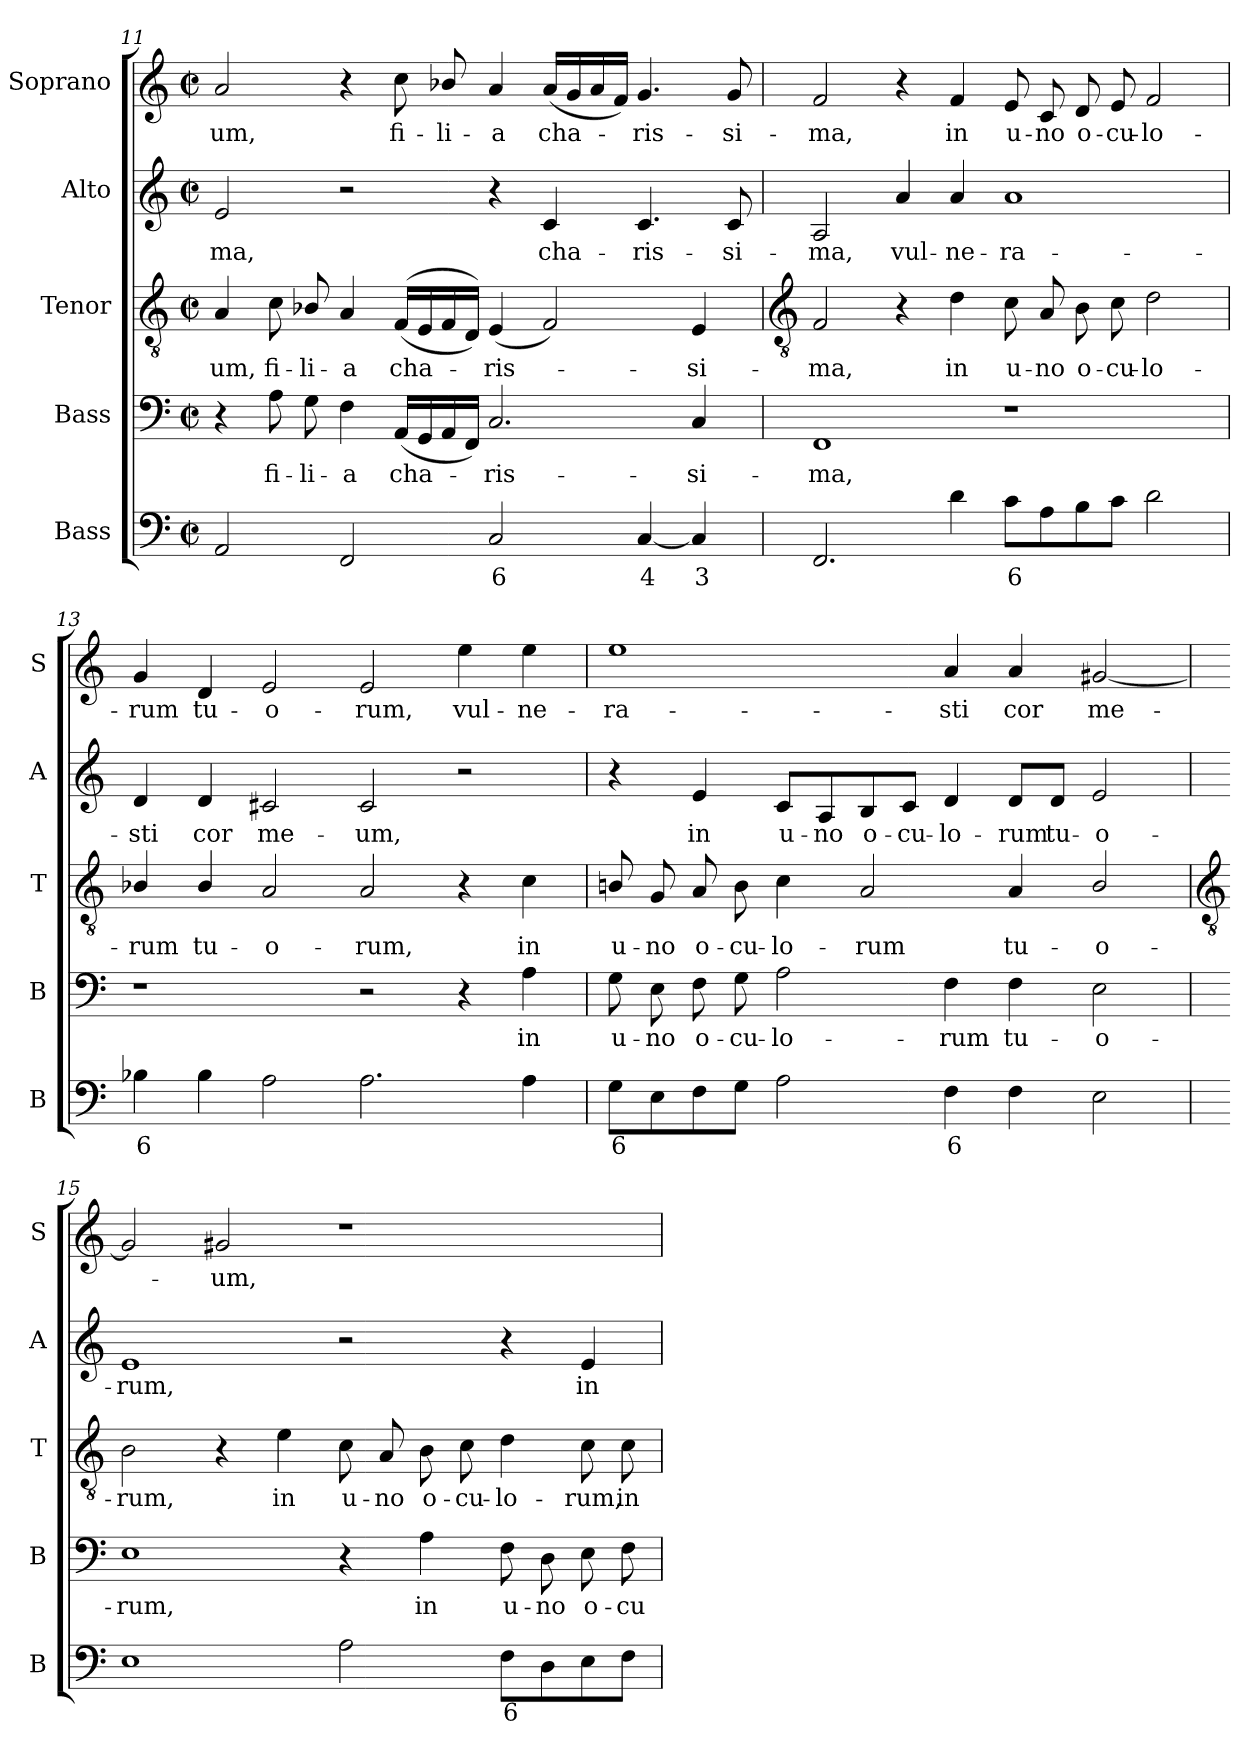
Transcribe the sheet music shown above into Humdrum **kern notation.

**kern	**text	**kern	**text	**kern	**text	**kern	**text	**kern	**text
*part5	*part5	*part4	*part4	*part3	*part3	*part2	*part2	*part1	*part1
*staff5	*staff5	*staff4	*staff4	*staff3	*staff3	*staff2	*staff2	*staff1	*staff1
*I"Bass	*	*I"Bass	*	*I"Tenor	*	*I"Alto	*	*I"Soprano	*
*I'B	*	*I'B	*	*I'T	*	*I'A	*	*I'S	*
*clefF4	*	*clefF4	*	*clefGv2	*	*clefG2	*	*clefG2	*
*k[]	*	*k[]	*	*k[]	*	*k[]	*	*k[]	*
*C:	*	*C:	*	*C:	*	*C:	*	*C:	*
*M4/2	*	*M4/2	*	*M4/2	*	*M4/2	*	*M4/2	*
*met(c|)	*	*met(c|)	*	*met(c|)	*	*met(c|)	*	*met(c|)	*
=11	=11	=11	=11	=11	=11	=11	=11	=11	=11
!	!	!	!	!	!LO:LY:b	!	!LO:LY:b	!	!LO:LY:b
2AA	.	4r	.	4A	um,	2e	-ma,	2a	-um,
!	!	!	!LO:LY:b	!	!LO:LY:b	!	!	!	!
.	.	8A	fi-	8c	fi-	.	.	.	.
!	!	!	!LO:LY:b	!	!LO:LY:b	!	!	!	!
.	.	8G	-li-	8B-X/	-li-	.	.	.	.
!	!	!	!LO:LY:b	!	!LO:LY:b	!	!	!	!
2FF	.	4F	-a	4A	-a	2r	.	4r	.
!	!	!	!LO:LY:b	!	!LO:LY:b	!	!	!	!LO:LY:b
.	.	(<16AALL	cha-	(<(<16FLL	cha-	.	.	8cc	fi-
.	.	16GG	.	16E	.	.	.	.	.
!	!	!	!	!	!	!	!	!	!LO:LY:b
.	.	16AA	.	16F	.	.	.	8b-X/	-li-
.	.	16FFJJ)	.	16DJJ))	.	.	.	.	.
!	!LO:LY:b	!	!LO:LY:b	!	!LO:LY:b	!	!	!	!LO:LY:b
2C	6	2.C	ris-	(<4E	ris-	4r	.	4a	-a
!	!	!	!	!	!	!	!LO:LY:b	!	!LO:LY:b
.	.	.	.	2F)	.	4c	cha-	(<16aLL	cha-
.	.	.	.	.	.	.	.	16g	.
.	.	.	.	.	.	.	.	16a	.
.	.	.	.	.	.	.	.	16fJJ)	.
!	!LO:LY:b	!	!	!	!	!	!LO:LY:b	!	!LO:LY:b
[4C	4	.	.	.	.	4.c	-ris-	4.g	ris-
!	!LO:LY:b	!	!LO:LY:b	!	!LO:LY:b	!	!	!	!
4C]	3	4C	-si-	4E	si-	.	.	.	.
!	!	!	!	!	!	!	!LO:LY:b	!	!LO:LY:b
.	.	.	.	.	.	8c	-si-	8g	-si-
!!LO:LB:g=z
=12	=12	=12	=12	=12	=12	=12	=12	=12	=12
*	*	*	*	*clefGv2	*	*	*	*	*
!	!	!	!LO:LY:b	!	!LO:LY:b	!	!LO:LY:b	!	!LO:LY:b
2.FF	.	1FF	-ma,	2F	-ma,	2A	-ma,	2f	-ma,
!	!	!	!	!	!	!	!LO:LY:b	!	!
.	.	.	.	4r	.	4a	vul-	4r	.
!	!	!	!	!	!LO:LY:b	!	!LO:LY:b	!	!LO:LY:b
4d	.	.	.	4d	in	4a	-ne-	4f	in
!	!LO:LY:b	!	!	!	!LO:LY:b	!	!LO:LY:b	!	!LO:LY:b
8cL	6	1r	.	8c	u-	1a	-ra-	8e	u-
!	!	!	!	!	!LO:LY:b	!	!	!	!LO:LY:b
8A	.	.	.	8A	-no	.	.	8c	-no
!	!	!	!	!	!LO:LY:b	!	!	!	!LO:LY:b
8B	.	.	.	8B	o-	.	.	8d	o-
!	!	!	!	!	!LO:LY:b	!	!	!	!LO:LY:b
8cJ	.	.	.	8c	-cu-	.	.	8e	-cu-
!	!	!	!	!	!LO:LY:b	!	!	!	!LO:LY:b
2d	.	.	.	2d	-lo-	.	.	2f	-lo-
=13	=13	=13	=13	=13	=13	=13	=13	=13	=13
!	!LO:LY:b	!	!	!	!LO:LY:b	!	!LO:LY:b	!	!LO:LY:b
4B-X	6	1r	.	4B-X/	-rum	4d	-sti	4g	-rum
!	!	!	!	!	!LO:LY:b	!	!LO:LY:b	!	!LO:LY:b
4B-	.	.	.	4B-/	tu-	4d	cor	4d	tu-
!	!	!	!	!	!LO:LY:b	!	!LO:LY:b	!	!LO:LY:b
2A	.	.	.	2A	-o-	2c#X	me-	2e	-o-
!	!	!	!	!	!LO:LY:b	!	!LO:LY:b	!	!LO:LY:b
2.A	.	2r	.	2A	-rum,	2c#	-um,	2e	-rum,
!	!	!	!	!	!	!	!	!	!LO:LY:b
.	.	4r	.	4r	.	2r	.	4ee	vul-
!	!	!	!LO:LY:b	!	!LO:LY:b	!	!	!	!LO:LY:b
4A	.	4A	in	4c	in	.	.	4ee	-ne-
=14	=14	=14	=14	=14	=14	=14	=14	=14	=14
!	!LO:LY:b	!	!LO:LY:b	!	!LO:LY:b	!	!	!	!LO:LY:b
8GL	6	8G	u-	8Bn/	u-	4r	.	1ee	-ra-
!	!	!	!LO:LY:b	!	!LO:LY:b	!	!	!	!
8E	.	8E	-no	8G	-no	.	.	.	.
!	!	!	!LO:LY:b	!	!LO:LY:b	!	!LO:LY:b	!	!
8F	.	8F	o-	8A	o-	4e	in	.	.
!	!	!	!LO:LY:b	!	!LO:LY:b	!	!	!	!
8GJ	.	8G	-cu-	8B	-cu-	.	.	.	.
!	!	!	!LO:LY:b	!	!LO:LY:b	!	!LO:LY:b	!	!
2A	.	2A	-lo-	4c	-lo-	8c/L	u-	.	.
!	!	!	!	!	!	!	!LO:LY:b	!	!
.	.	.	.	.	.	8A/	-no	.	.
!	!	!	!	!	!LO:LY:b	!	!LO:LY:b	!	!
.	.	.	.	2A	-rum	8B/	o-	.	.
!	!	!	!	!	!	!	!LO:LY:b	!	!
.	.	.	.	.	.	8c/J	-cu-	.	.
!	!LO:LY:b	!	!LO:LY:b	!	!	!	!LO:LY:b	!	!LO:LY:b
4F	6	4F	-rum	.	.	4d	-lo-	4a	-sti
!	!	!	!LO:LY:b	!	!LO:LY:b	!	!LO:LY:b	!	!LO:LY:b
4F	.	4F	tu-	4A	tu-	8d/L	-rum	4a	cor
!	!	!	!	!	!	!	!LO:LY:b	!	!
.	.	.	.	.	.	8d/J	tu-	.	.
!	!	!	!LO:LY:b	!	!LO:LY:b	!	!LO:LY:b	!	!LO:LY:b
2E	.	2E	-o-	2B/	-o-	2e	-o-	[2g#X	me-
!!LO:LB:g=z
=15	=15	=15	=15	=15	=15	=15	=15	=15	=15
*	*	*	*	*clefGv2	*	*	*	*	*
!	!	!	!LO:LY:b	!	!LO:LY:b	!	!LO:LY:b	!	!
1E	.	1E	-rum,	2B	-rum,	1e	-rum,	2g#]	.
!	!	!	!	!	!	!	!	!	!LO:LY:b
.	.	.	.	4r	.	.	.	2g#	um,
!	!	!	!	!	!LO:LY:b	!	!	!	!
.	.	.	.	4e	in	.	.	.	.
!	!	!	!	!	!LO:LY:b	!	!	!	!
2A	.	4r	.	8c	u-	2r	.	1r	.
!	!	!	!	!	!LO:LY:b	!	!	!	!
.	.	.	.	8A	-no	.	.	.	.
!	!	!	!LO:LY:b	!	!LO:LY:b	!	!	!	!
.	.	4A	in	8B	o-	.	.	.	.
!	!	!	!	!	!LO:LY:b	!	!	!	!
.	.	.	.	8c	-cu-	.	.	.	.
!	!LO:LY:b	!	!LO:LY:b	!	!LO:LY:b	!	!	!	!
8FL	6	8F	u-	4d	-lo-	4r	.	.	.
!	!	!	!LO:LY:b	!	!	!	!	!	!
8D	.	8D	-no	.	.	.	.	.	.
!	!	!	!LO:LY:b	!	!LO:LY:b	!	!LO:LY:b	!	!
8E	.	8E	o-	8c	-rum,	4e	in	.	.
!	!	!	!LO:LY:b	!	!LO:LY:b	!	!	!	!
8FJ	.	8F	-cu-	8c	in	.	.	.	.
=	=	=	=	=	=	=	=	=	=
*-	*-	*-	*-	*-	*-	*-	*-	*-	*-
